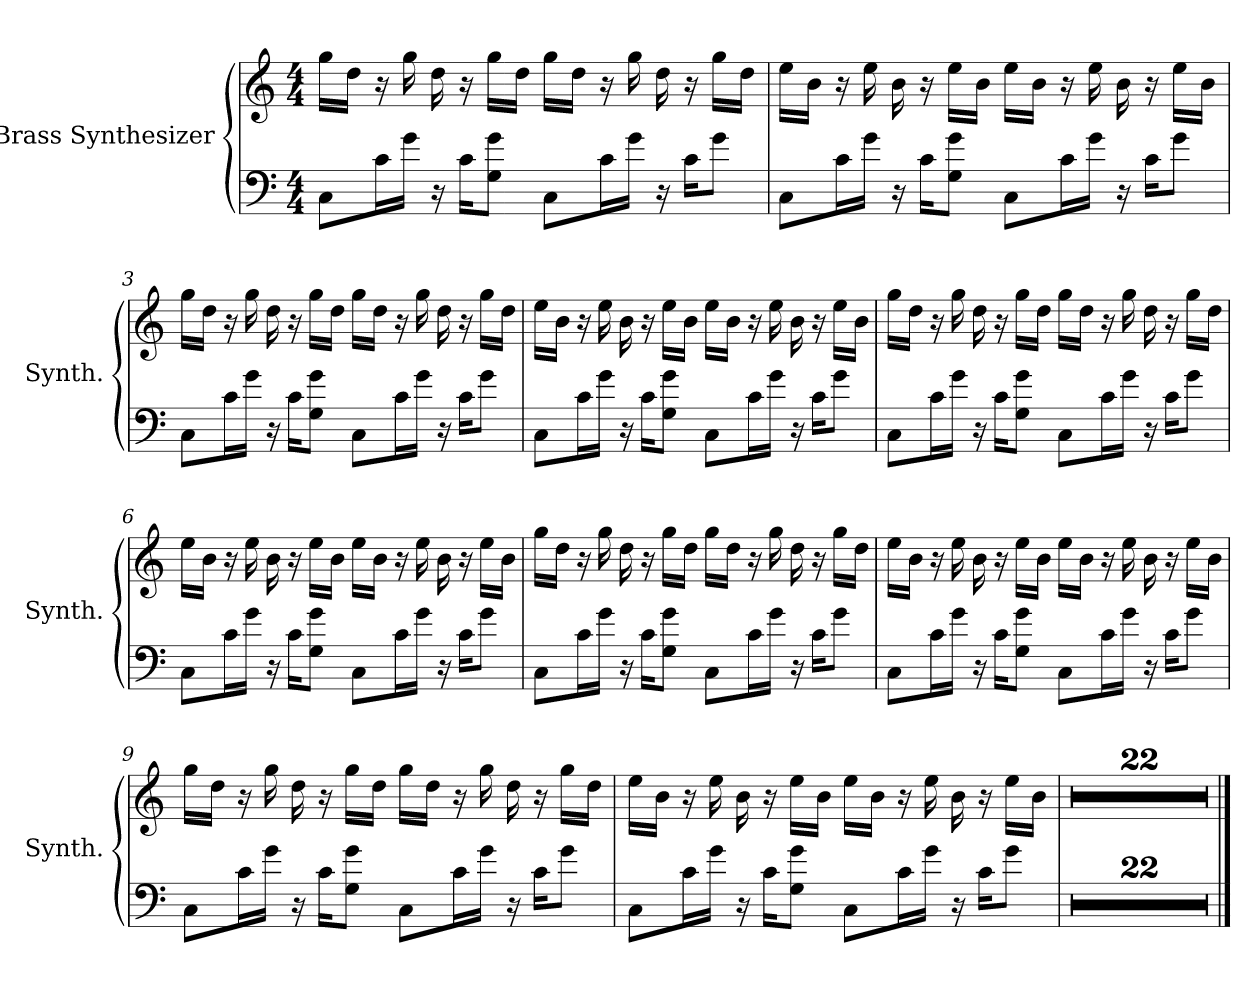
**kern	**kern
*part1	*part1
*staff2	*staff1
*I"Brass Synthesizer	*
*I'Synth.	*
*clefF4	*clefG2
*k[]	*k[]
*M4/4	*M4/4
*MM80	*MM80
=1	=1
8C\L	16gg\LL
.	16dd\JJ
16c\L	16r
16g\JJ	16gg\
16r	16dd\
16c\KL	16r
8G\ 8g\J	16gg\LL
.	16dd\JJ
8C\L	16gg\LL
.	16dd\JJ
16c\L	16r
16g\JJ	16gg\
16r	16dd\
16c\KL	16r
8g\J	16gg\LL
.	16dd\JJ
=2	=2
8C\L	16ee\LL
.	16b\JJ
16c\L	16r
16g\JJ	16ee\
16r	16b\
16c\KL	16r
8G\ 8g\J	16ee\LL
.	16b\JJ
8C\L	16ee\LL
.	16b\JJ
16c\L	16r
16g\JJ	16ee\
16r	16b\
16c\KL	16r
8g\J	16ee\LL
.	16b\JJ
!!LO:LB:g=z
=3	=3
8C\L	16gg\LL
.	16dd\JJ
16c\L	16r
16g\JJ	16gg\
16r	16dd\
16c\KL	16r
8G\ 8g\J	16gg\LL
.	16dd\JJ
8C\L	16gg\LL
.	16dd\JJ
16c\L	16r
16g\JJ	16gg\
16r	16dd\
16c\KL	16r
8g\J	16gg\LL
.	16dd\JJ
=4	=4
8C\L	16ee\LL
.	16b\JJ
16c\L	16r
16g\JJ	16ee\
16r	16b\
16c\KL	16r
8G\ 8g\J	16ee\LL
.	16b\JJ
8C\L	16ee\LL
.	16b\JJ
16c\L	16r
16g\JJ	16ee\
16r	16b\
16c\KL	16r
8g\J	16ee\LL
.	16b\JJ
!!LO:LB:g=z
=5	=5
8C\L	16gg\LL
.	16dd\JJ
16c\L	16r
16g\JJ	16gg\
16r	16dd\
16c\KL	16r
8G\ 8g\J	16gg\LL
.	16dd\JJ
8C\L	16gg\LL
.	16dd\JJ
16c\L	16r
16g\JJ	16gg\
16r	16dd\
16c\KL	16r
8g\J	16gg\LL
.	16dd\JJ
=6	=6
8C\L	16ee\LL
.	16b\JJ
16c\L	16r
16g\JJ	16ee\
16r	16b\
16c\KL	16r
8G\ 8g\J	16ee\LL
.	16b\JJ
8C\L	16ee\LL
.	16b\JJ
16c\L	16r
16g\JJ	16ee\
16r	16b\
16c\KL	16r
8g\J	16ee\LL
.	16b\JJ
!!LO:LB:g=z
=7	=7
8C\L	16gg\LL
.	16dd\JJ
16c\L	16r
16g\JJ	16gg\
16r	16dd\
16c\KL	16r
8G\ 8g\J	16gg\LL
.	16dd\JJ
8C\L	16gg\LL
.	16dd\JJ
16c\L	16r
16g\JJ	16gg\
16r	16dd\
16c\KL	16r
8g\J	16gg\LL
.	16dd\JJ
=8	=8
8C\L	16ee\LL
.	16b\JJ
16c\L	16r
16g\JJ	16ee\
16r	16b\
16c\KL	16r
8G\ 8g\J	16ee\LL
.	16b\JJ
8C\L	16ee\LL
.	16b\JJ
16c\L	16r
16g\JJ	16ee\
16r	16b\
16c\KL	16r
8g\J	16ee\LL
.	16b\JJ
!!LO:LB:g=z
=9	=9
8C\L	16gg\LL
.	16dd\JJ
16c\L	16r
16g\JJ	16gg\
16r	16dd\
16c\KL	16r
8G\ 8g\J	16gg\LL
.	16dd\JJ
8C\L	16gg\LL
.	16dd\JJ
16c\L	16r
16g\JJ	16gg\
16r	16dd\
16c\KL	16r
8g\J	16gg\LL
.	16dd\JJ
=10	=10
8C\L	16ee\LL
.	16b\JJ
16c\L	16r
16g\JJ	16ee\
16r	16b\
16c\KL	16r
8G\ 8g\J	16ee\LL
.	16b\JJ
8C\L	16ee\LL
.	16b\JJ
16c\L	16r
16g\JJ	16ee\
16r	16b\
16c\KL	16r
8g\J	16ee\LL
.	16b\JJ
=11	=11
1r	1r
=12	=12
1r	1r
=13	=13
1r	1r
=14	=14
1r	1r
=15	=15
1r	1r
!!LO:PB:g=z
=16	=16
1r	1r
=17	=17
1r	1r
=18	=18
1r	1r
=19	=19
1r	1r
=20	=20
1r	1r
=21	=21
1r	1r
=22	=22
1r	1r
=23	=23
1r	1r
=24	=24
1r	1r
=25	=25
1r	1r
=26	=26
1r	1r
=27	=27
1r	1r
=28	=28
1r	1r
=29	=29
1r	1r
=30	=30
1r	1r
=31	=31
1r	1r
=32	=32
1r	1r
==	==
*-	*-
